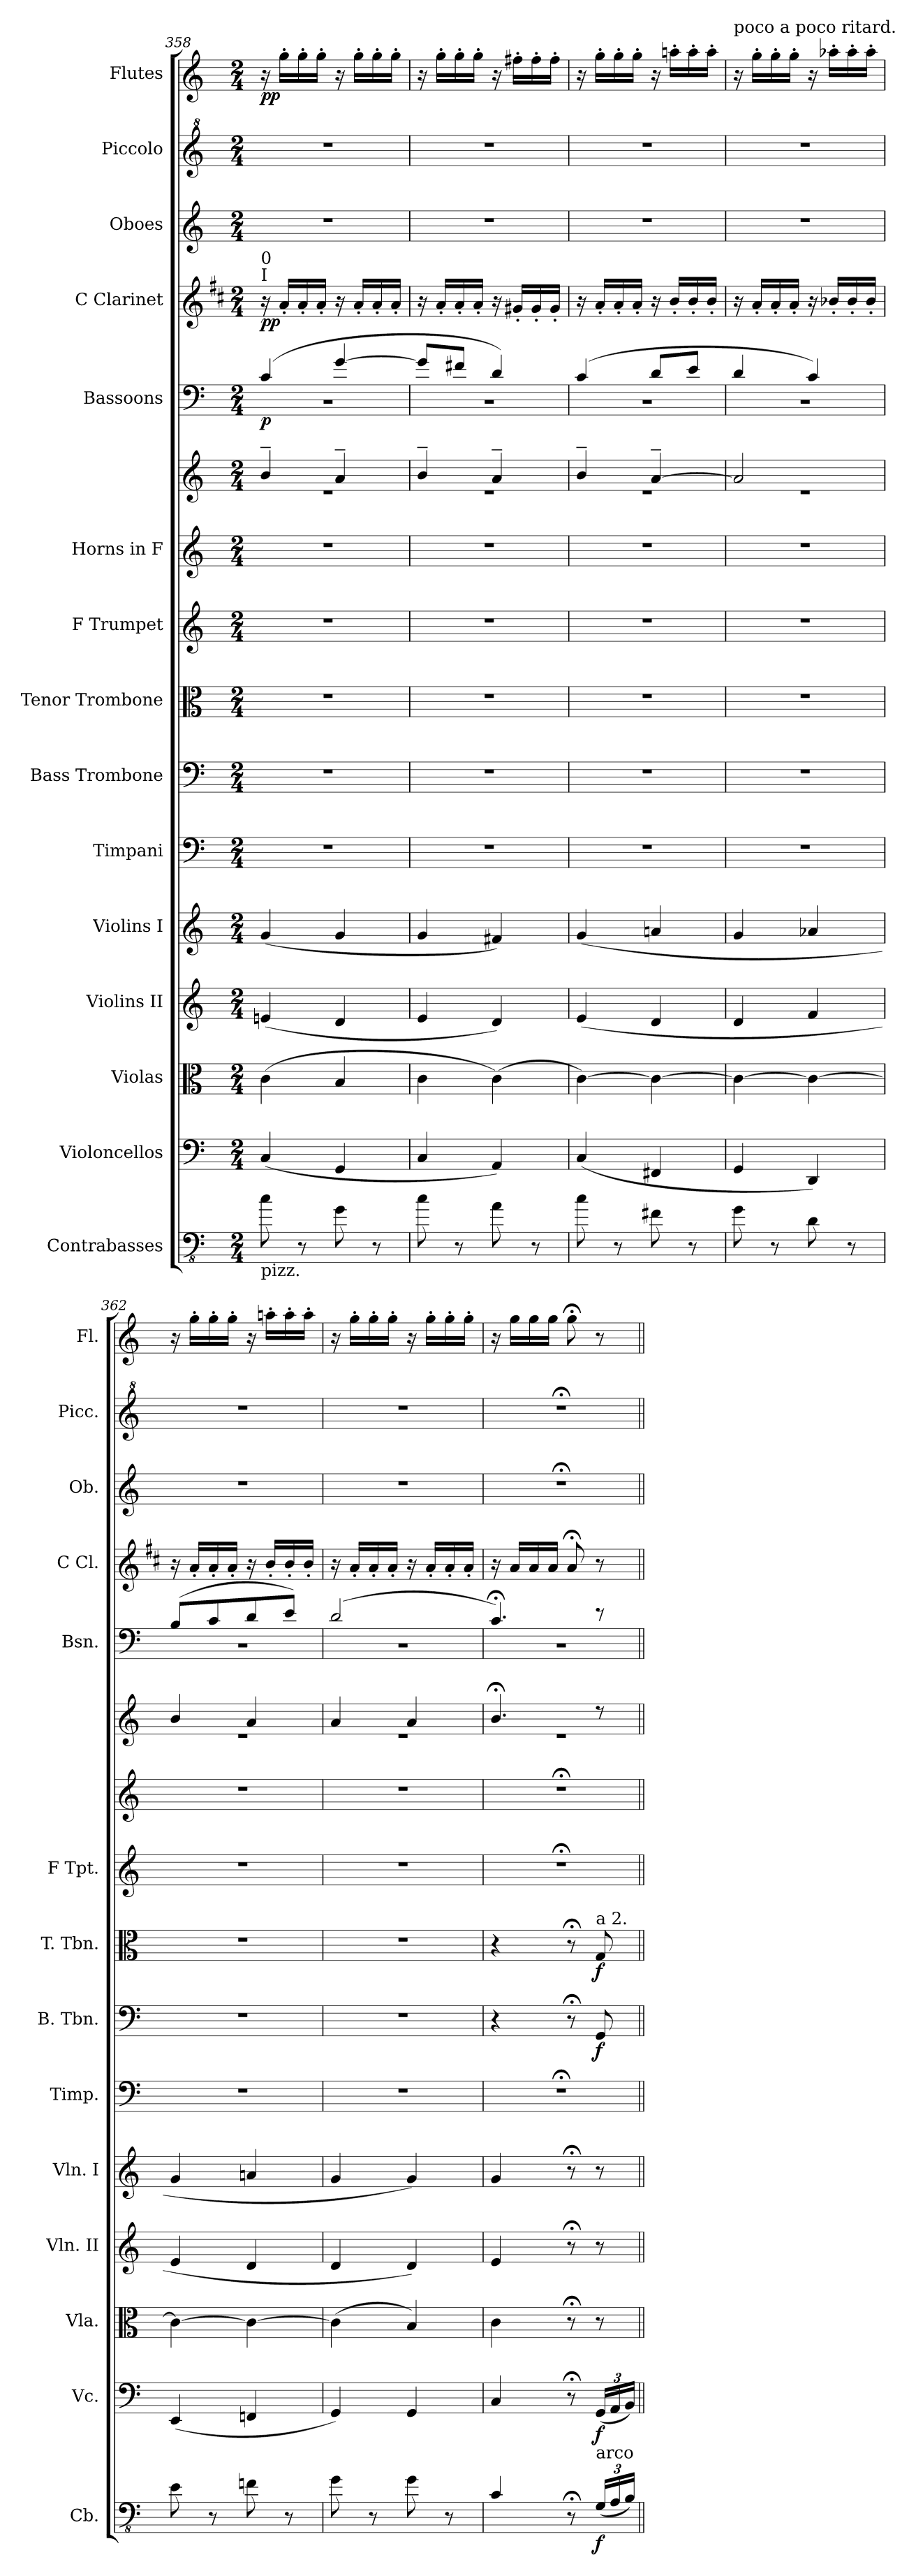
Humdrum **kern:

**kern	**dynam	**kern	**dynam	**kern	**kern	**kern	**kern	**kern	**dynam	**kern	**dynam	**kern	**kern	**kern	**kern	**dynam	**kern	**dynam	**kern	**kern	**kern	**dynam
*part15	*part15	*part14	*part14	*part13	*part12	*part11	*part10	*part9	*part9	*part8	*part8	*part7	*part6	*part6	*part5	*part5	*part4	*part4	*part3	*part2	*part1	*part1
*staff16	*staff16	*staff15	*staff15	*staff14	*staff13	*staff12	*staff11	*staff10	*staff10	*staff9	*staff9	*staff8	*staff7	*staff6	*staff5	*staff5	*staff4	*staff4	*staff3	*staff2	*staff1	*staff1
*I"Contrabasses	*	*I"Violoncellos	*	*I"Violas	*I"Violins II	*I"Violins I	*I"Timpani	*I"Bass Trombone	*	*I"Tenor Trombone	*	*I"F Trumpet	*I"Horns in F	*	*I"Bassoons	*	*I"C Clarinet	*	*I"Oboes	*I"Piccolo	*I"Flutes	*
*I'Cb.	*	*I'Vc.	*	*I'Vla.	*I'Vln. II	*I'Vln. I	*I'Timp.	*I'B. Tbn.	*	*I'T. Tbn.	*	*I'F Tpt.	*	*	*I'Bsn.	*	*I'C Cl.	*	*I'Ob.	*I'Picc.	*I'Fl.	*
*clefFv4	*	*clefF4	*	*clefC3	*clefG2	*clefG2	*clefF4	*clefF4	*	*clefC3	*	*clefG2	*clefG2	*clefG2	*clefF4	*	*clefG2	*	*clefG2	*clefG^2	*clefG2	*
*ITrd7c12	*	*	*	*	*	*	*	*	*	*	*	*ITrd-3c-5	*ITrd4c7	*ITrd4c7	*	*	*ITrd1c2	*	*	*ITrd-7c-12	*	*
*k[]	*	*k[]	*	*k[]	*k[]	*k[]	*k[]	*k[]	*	*k[]	*	*k[b-]	*k[b-]	*k[b-]	*k[]	*	*k[]	*	*k[]	*k[]	*k[]	*
*M2/4	*	*M2/4	*	*M2/4	*M2/4	*M2/4	*M2/4	*M2/4	*	*M2/4	*	*M2/4	*M2/4	*M2/4	*M2/4	*	*M2/4	*	*M2/4	*M2/4	*M2/4	*
=358	=358	=358	=358	=358	=358	=358	=358	=358	=358	=358	=358	=358	=358	=358	=358	=358	=358	=358	=358	=358	=358	=358
*	*	*	*	*	*	*	*	*	*	*	*	*	*	*^	*^	*	*	*	*	*	*	*
!	!	!	!	!	!	!	!	!	!	!	!	!	!	!	!	!	!	!	!LO:TX:a:t=I	!	!	!	!	!
!	!	!	!	!	!	!	!	!	!	!	!	!	!	!	!	!	!	!	!LO:TX:a:t=0	!	!	!	!	!
!LO:TX:b:t=pizz.	!	!	!	!	!	!	!	!	!	!	!	!	!	!	!	!	!	!	!	!	!	!	!	!
!	!	!	!	!	!	!	!	!	!	!	!	!	!	!	!	!	!	!LO:DY:b	!	!LO:DY:b	!	!	!	!LO:DY:b
8C\	.	(>4C/	.	(>4c\	(>4en/	(>4g/	2r	2r	.	2r	.	2r	2r	4e~/	2r	(>4c/	2r	p	16r	pp	2r	2r	16r	pp
.	.	.	.	.	.	.	.	.	.	.	.	.	.	.	.	.	.	.	16g'/LL	.	.	.	16gg'\LL	.
8r	.	.	.	.	.	.	.	.	.	.	.	.	.	.	.	.	.	.	16g'/	.	.	.	16gg'\	.
.	.	.	.	.	.	.	.	.	.	.	.	.	.	.	.	.	.	.	16g'/JJ	.	.	.	16gg'\JJ	.
8GG\	.	4GG/	.	4B/	4d/	4g/	.	.	.	.	.	.	.	4d~/	.	[4g/	.	.	16r	.	.	.	16r	.
.	.	.	.	.	.	.	.	.	.	.	.	.	.	.	.	.	.	.	16g'/LL	.	.	.	16gg'\LL	.
8r	.	.	.	.	.	.	.	.	.	.	.	.	.	.	.	.	.	.	16g'/	.	.	.	16gg'\	.
.	.	.	.	.	.	.	.	.	.	.	.	.	.	.	.	.	.	.	16g'/JJ	.	.	.	16gg'\JJ	.
=359	=359	=359	=359	=359	=359	=359	=359	=359	=359	=359	=359	=359	=359	=359	=359	=359	=359	=359	=359	=359	=359	=359	=359	=359
8C\	.	4C/	.	4c\	4e/	4g/	2r	2r	.	2r	.	2r	2r	4e~/	2r	8g/L]	2r	.	16r	.	2r	2r	16r	.
.	.	.	.	.	.	.	.	.	.	.	.	.	.	.	.	.	.	.	16g'/LL	.	.	.	16gg'\LL	.
8r	.	.	.	.	.	.	.	.	.	.	.	.	.	.	.	8f#X/J	.	.	16g'/	.	.	.	16gg'\	.
.	.	.	.	.	.	.	.	.	.	.	.	.	.	.	.	.	.	.	16g'/JJ	.	.	.	16gg'\JJ	.
8AA\	.	4AA/)	.	(>4c\)	4d/)	4f#X/)	.	.	.	.	.	.	.	4d~/	.	4d/)	.	.	16r	.	.	.	16r	.
.	.	.	.	.	.	.	.	.	.	.	.	.	.	.	.	.	.	.	16f#X'/LL	.	.	.	16ff#X'\LL	.
8r	.	.	.	.	.	.	.	.	.	.	.	.	.	.	.	.	.	.	16f#'/	.	.	.	16ff#'\	.
.	.	.	.	.	.	.	.	.	.	.	.	.	.	.	.	.	.	.	16f#'/JJ	.	.	.	16ff#'\JJ	.
=360	=360	=360	=360	=360	=360	=360	=360	=360	=360	=360	=360	=360	=360	=360	=360	=360	=360	=360	=360	=360	=360	=360	=360	=360
8C\	.	(>4C/	.	[4c\)	(>4e/	(>4g/	2r	2r	.	2r	.	2r	2r	4e~/	2r	(>4c/	2r	.	16r	.	2r	2r	16r	.
.	.	.	.	.	.	.	.	.	.	.	.	.	.	.	.	.	.	.	16g'/LL	.	.	.	16gg'\LL	.
8r	.	.	.	.	.	.	.	.	.	.	.	.	.	.	.	.	.	.	16g'/	.	.	.	16gg'\	.
.	.	.	.	.	.	.	.	.	.	.	.	.	.	.	.	.	.	.	16g'/JJ	.	.	.	16gg'\JJ	.
8FF#X\	.	4FF#X/	.	4c\_	4d/	4an/	.	.	.	.	.	.	.	[4d~/	.	8d/L	.	.	16r	.	.	.	16r	.
.	.	.	.	.	.	.	.	.	.	.	.	.	.	.	.	.	.	.	16a'/LL	.	.	.	16aan'\LL	.
8r	.	.	.	.	.	.	.	.	.	.	.	.	.	.	.	8e/J	.	.	16a'/	.	.	.	16aa'\	.
.	.	.	.	.	.	.	.	.	.	.	.	.	.	.	.	.	.	.	16a'/JJ	.	.	.	16aa'\JJ	.
=361	=361	=361	=361	=361	=361	=361	=361	=361	=361	=361	=361	=361	=361	=361	=361	=361	=361	=361	=361	=361	=361	=361	=361	=361
!	!	!	!	!	!	!	!	!	!	!	!	!	!	!	!	!	!	!	!	!	!	!	!LO:TX:t=poco a poco ritard.	!
8GG\	.	4GG/	.	4c\_	4d/	4g/	2r	2r	.	2r	.	2r	2r	2d/]	2r	4d/	2r	.	16r	.	2r	2r	16r	.
*	*	*	*	*	*	*	*	*	*	*	*	*	*	*	*	*	*	*	*	*	*	*	*MM124	*
.	.	.	.	.	.	.	.	.	.	.	.	.	.	.	.	.	.	.	16g'/LL	.	.	.	16gg'\LL	.
8r	.	.	.	.	.	.	.	.	.	.	.	.	.	.	.	.	.	.	16g'/	.	.	.	16gg'\	.
.	.	.	.	.	.	.	.	.	.	.	.	.	.	.	.	.	.	.	16g'/JJ	.	.	.	16gg'\JJ	.
8DD\	.	4DD/)	.	4c\_	4f/	4a-X/	.	.	.	.	.	.	.	.	.	4c/)	.	.	16r	.	.	.	16r	.
*	*	*	*	*	*	*	*	*	*	*	*	*	*	*	*	*	*	*	*	*	*	*	*MM120	*
.	.	.	.	.	.	.	.	.	.	.	.	.	.	.	.	.	.	.	16a-X'/LL	.	.	.	16aa-X'\LL	.
8r	.	.	.	.	.	.	.	.	.	.	.	.	.	.	.	.	.	.	16a-'/	.	.	.	16aa-'\	.
.	.	.	.	.	.	.	.	.	.	.	.	.	.	.	.	.	.	.	16a-'/JJ	.	.	.	16aa-'\JJ	.
=362	=362	=362	=362	=362	=362	=362	=362	=362	=362	=362	=362	=362	=362	=362	=362	=362	=362	=362	=362	=362	=362	=362	=362	=362
8EE\	.	(<4EE/	.	4c\_	4e/	4g/	2r	2r	.	2r	.	2r	2r	4e/	2r	(>8B/L	2r	.	16r	.	2r	2r	16r	.
*	*	*	*	*	*	*	*	*	*	*	*	*	*	*	*	*	*	*	*	*	*	*	*MM116	*
.	.	.	.	.	.	.	.	.	.	.	.	.	.	.	.	.	.	.	16g'/LL	.	.	.	16gg'\LL	.
8r	.	.	.	.	.	.	.	.	.	.	.	.	.	.	.	8c/	.	.	16g'/	.	.	.	16gg'\	.
.	.	.	.	.	.	.	.	.	.	.	.	.	.	.	.	.	.	.	16g'/JJ	.	.	.	16gg'\JJ	.
8FFn\	.	4FFn/	.	4c\_	4d/	4an/	.	.	.	.	.	.	.	4d/	.	8d/	.	.	16r	.	.	.	16r	.
*	*	*	*	*	*	*	*	*	*	*	*	*	*	*	*	*	*	*	*	*	*	*	*MM112	*
.	.	.	.	.	.	.	.	.	.	.	.	.	.	.	.	.	.	.	16a'/LL	.	.	.	16aan'\LL	.
8r	.	.	.	.	.	.	.	.	.	.	.	.	.	.	.	8e/J)	.	.	16a'/	.	.	.	16aa'\	.
.	.	.	.	.	.	.	.	.	.	.	.	.	.	.	.	.	.	.	16a'/JJ	.	.	.	16aa'\JJ	.
!!LO:PB:g=z
=363	=363	=363	=363	=363	=363	=363	=363	=363	=363	=363	=363	=363	=363	=363	=363	=363	=363	=363	=363	=363	=363	=363	=363	=363
8GG\	.	4GG/)	.	(>4c\]	4d/	4g/	2r	2r	.	2r	.	2r	2r	4d/	2r	(>2d/	2r	.	16r	.	2r	2r	16r	.
*	*	*	*	*	*	*	*	*	*	*	*	*	*	*	*	*	*	*	*	*	*	*	*MM108	*
.	.	.	.	.	.	.	.	.	.	.	.	.	.	.	.	.	.	.	16g'/LL	.	.	.	16gg'\LL	.
8r	.	.	.	.	.	.	.	.	.	.	.	.	.	.	.	.	.	.	16g'/	.	.	.	16gg'\	.
.	.	.	.	.	.	.	.	.	.	.	.	.	.	.	.	.	.	.	16g'/JJ	.	.	.	16gg'\JJ	.
8GG\	.	4GG/	.	4B/)	4d/)	4g/)	.	.	.	.	.	.	.	4d/	.	.	.	.	16r	.	.	.	16r	.
*	*	*	*	*	*	*	*	*	*	*	*	*	*	*	*	*	*	*	*	*	*	*	*MM104	*
.	.	.	.	.	.	.	.	.	.	.	.	.	.	.	.	.	.	.	16g'/LL	.	.	.	16gg'\LL	.
8r	.	.	.	.	.	.	.	.	.	.	.	.	.	.	.	.	.	.	16g'/	.	.	.	16gg'\	.
.	.	.	.	.	.	.	.	.	.	.	.	.	.	.	.	.	.	.	16g'/JJ	.	.	.	16gg'\JJ	.
=364	=364	=364	=364	=364	=364	=364	=364	=364	=364	=364	=364	=364	=364	=364	=364	=364	=364	=364	=364	=364	=364	=364	=364	=364
4CC/	.	4C/	.	4c\	4e/	4g/	2r;<	4r	.	4r	.	2r;<	2r;<	4.e;</	2r	4.c;</)	2r	.	16r	.	2r;<	2r;<	16r	.
*	*	*	*	*	*	*	*	*	*	*	*	*	*	*	*	*	*	*	*	*	*	*	*MM100	*
.	.	.	.	.	.	.	.	.	.	.	.	.	.	.	.	.	.	.	16g/LL	.	.	.	16gg\LL	.
.	.	.	.	.	.	.	.	.	.	.	.	.	.	.	.	.	.	.	16g/	.	.	.	16gg\	.
.	.	.	.	.	.	.	.	.	.	.	.	.	.	.	.	.	.	.	16g/JJ	.	.	.	16gg\JJ	.
8r;<	.	8r;<	.	8r;<	8r;<	8r;<	.	8r;<	.	8r;<	.	.	.	.	.	.	.	.	8g;</	.	.	.	8gg;<Z\	.
*Xbrackettup	*	*Xbrackettup	*	*	*	*	*	*	*	*	*	*	*	*	*	*	*	*	*	*	*	*	*	*
!	!	!	!	!	!	!	!	!	!	!LO:TX:a:t=a 2.	!	!	!	!	!	!	!	!	!	!	!	!	!	!
!LO:TX:a:t=arco	!	!	!	!	!	!	!	!	!	!	!	!	!	!	!	!	!	!	!	!	!	!	!	!
!	!LO:DY:b	!	!LO:DY:b	!	!	!	!	!	!LO:DY:b	!	!LO:DY:b	!	!	!	!	!	!	!	!	!	!	!	!	!
(<24GGG/LL	f	(<24GG/LL	f	8r	8r	8r	.	8GG/	f	8G/	f	.	.	8r	.	8r	.	.	8r	.	.	.	8r	.
24AAA/	.	24AA/	.	.	.	.	.	.	.	.	.	.	.	.	.	.	.	.	.	.	.	.	.	.
24BBB/JJ)	.	24BB/JJ)	.	.	.	.	.	.	.	.	.	.	.	.	.	.	.	.	.	.	.	.	.	.
*	*	*	*	*	*	*	*	*	*	*	*	*	*	*v	*v	*	*	*	*	*	*	*	*	*
*	*	*	*	*	*	*	*	*	*	*	*	*	*	*	*v	*v	*	*	*	*	*	*	*
=||	=||	=||	=||	=||	=||	=||	=||	=||	=||	=||	=||	=||	=||	=||	=||	=||	=||	=||	=||	=||	=||	=||
*-	*-	*-	*-	*-	*-	*-	*-	*-	*-	*-	*-	*-	*-	*-	*-	*-	*-	*-	*-	*-	*-	*-
